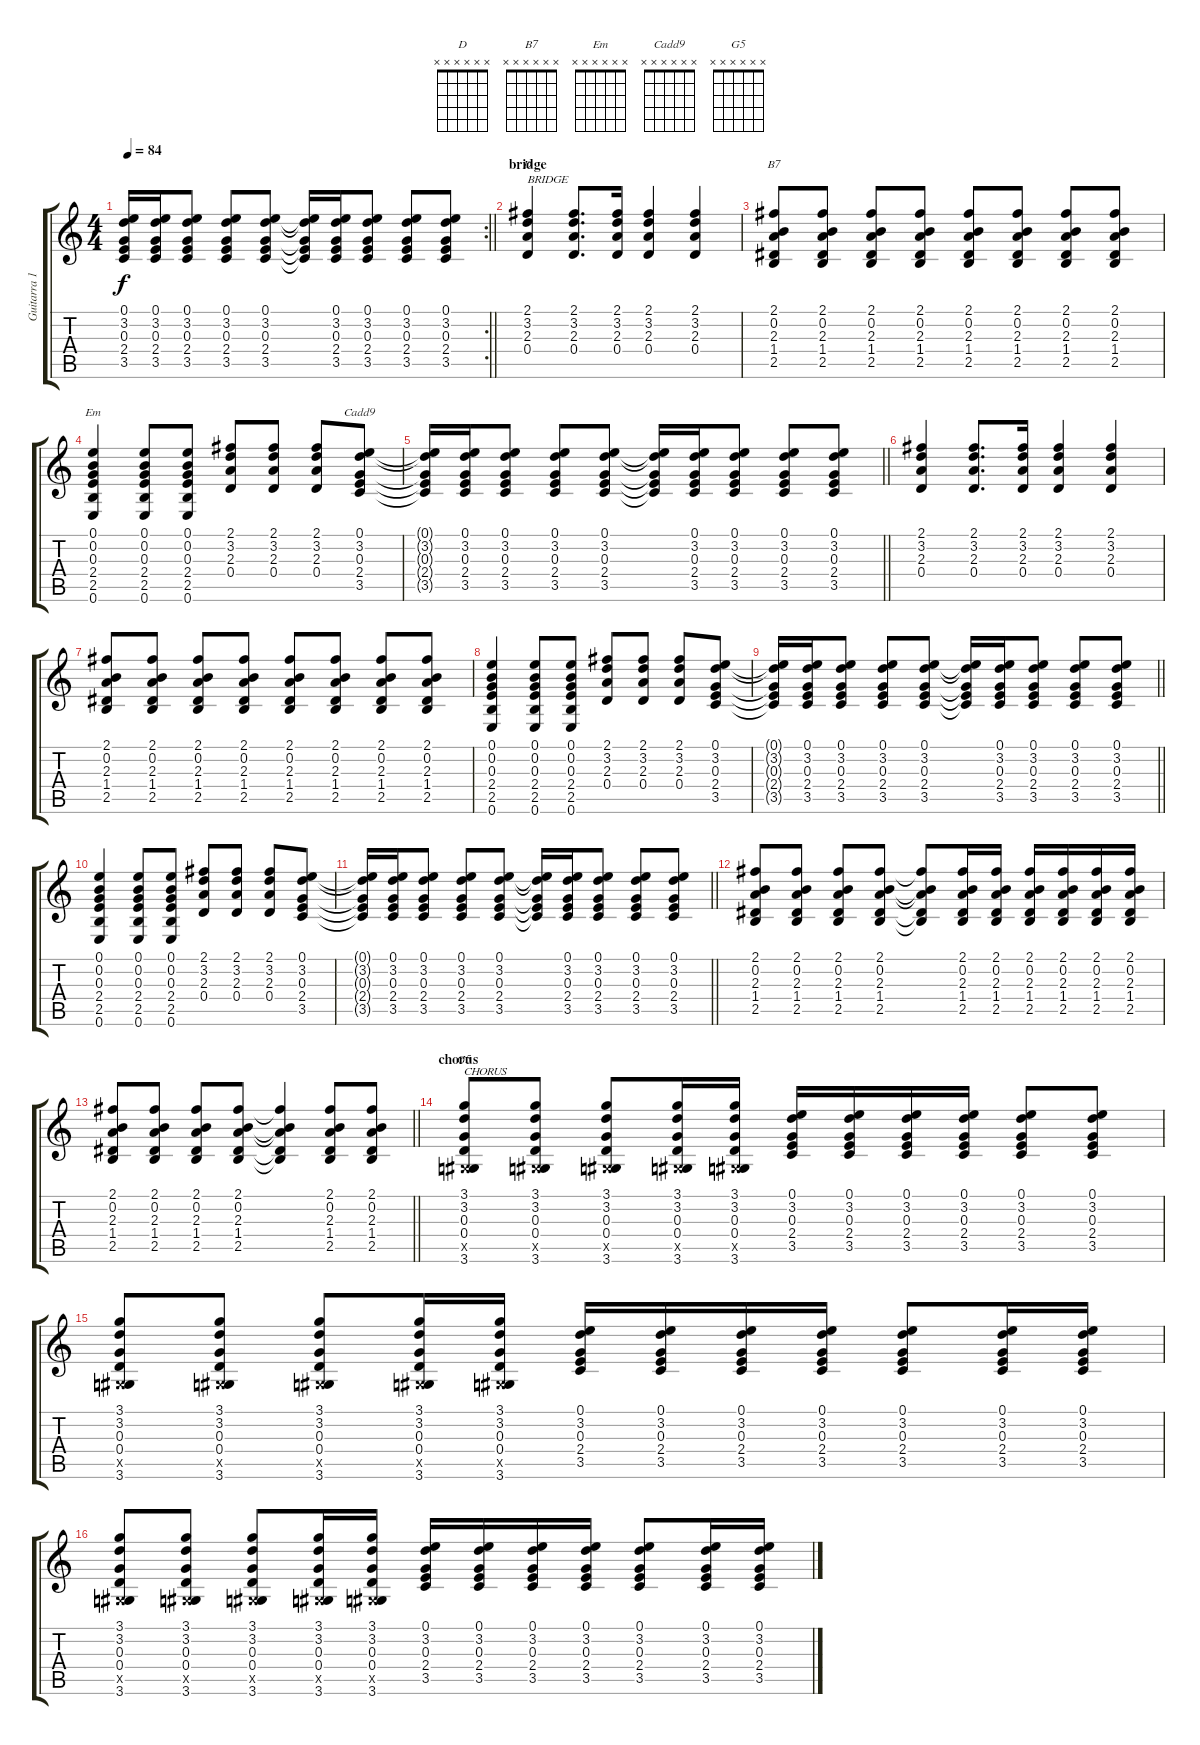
\track ("Guitarra 1" "Guitarra 1") {instrument distortionguitar}
\staff {score tabs}
\tuning (E4 B3 G3 D3 A2 E2) {hide}
\chord ("D" x x x x x x)
\chord ("B7" x x x x x x)
\chord ("Em" x x x x x x)
\chord ("Cadd9" x x x x x x)
\chord ("G5" x x x x x x)
\rc 2
\ts (4 4)
\tempo 84
\clef g2
\barLineRight lightlight
\ks c
(0.1{t} 3.2{t} 0.3{t} 2.4{t} 3.5{t}).16{dy f} (0.1 3.2 0.3 2.4 3.5).16 (0.1 3.2 0.3 2.4 3.5).8 (0.1 3.2 0.3 2.4 3.5).8 (0.1 3.2 0.3 2.4 3.5).8 (0.1{t} 3.2{t} 0.3{t} 2.4{t} 3.5{t}).16 (0.1 3.2 0.3 2.4 3.5).16 (0.1 3.2 0.3 2.4 3.5).8 (0.1 3.2 0.3 2.4 3.5).8 (0.1 3.2 0.3 2.4 3.5).8 |
\section ("" "bridge")
(2.1 3.2 2.3 0.4).4{ch "D" txt "BRIDGE"} (2.1 3.2 2.3 0.4).8{d} (2.1 3.2 2.3 0.4).16 (2.1 3.2 2.3 0.4).4 (2.1 3.2 2.3 0.4).4 |
(2.1 0.2 2.3 1.4 2.5).8{ch "B7"} (2.1 0.2 2.3 1.4 2.5).8 (2.1 0.2 2.3 1.4 2.5).8 (2.1 0.2 2.3 1.4 2.5).8 (2.1 0.2 2.3 1.4 2.5).8 (2.1 0.2 2.3 1.4 2.5).8 (2.1 0.2 2.3 1.4 2.5).8 (2.1 0.2 2.3 1.4 2.5).8 |
(0.1 0.2 0.3 2.4 2.5 0.6).4{ch "Em"} (0.1 0.2 0.3 2.4 2.5 0.6).8 (0.1 0.2 0.3 2.4 2.5 0.6).8 (2.1 3.2 2.3 0.4).8 (2.1 3.2 2.3 0.4).8 (2.1 3.2 2.3 0.4).8 (0.1 3.2 0.3 2.4 3.5).8{ch "Cadd9"} |
\barLineRight lightlight
(0.1{t} 3.2{t} 0.3{t} 2.4{t} 3.5{t}).16 (0.1 3.2 0.3 2.4 3.5).16 (0.1 3.2 0.3 2.4 3.5).8 (0.1 3.2 0.3 2.4 3.5).8 (0.1 3.2 0.3 2.4 3.5).8 (0.1{t} 3.2{t} 0.3{t} 2.4{t} 3.5{t}).16 (0.1 3.2 0.3 2.4 3.5).16 (0.1 3.2 0.3 2.4 3.5).8 (0.1 3.2 0.3 2.4 3.5).8 (0.1 3.2 0.3 2.4 3.5).8 |
(2.1 3.2 2.3 0.4).4 (2.1 3.2 2.3 0.4).8{d} (2.1 3.2 2.3 0.4).16 (2.1 3.2 2.3 0.4).4 (2.1 3.2 2.3 0.4).4 |
(2.1 0.2 2.3 1.4 2.5).8 (2.1 0.2 2.3 1.4 2.5).8 (2.1 0.2 2.3 1.4 2.5).8 (2.1 0.2 2.3 1.4 2.5).8 (2.1 0.2 2.3 1.4 2.5).8 (2.1 0.2 2.3 1.4 2.5).8 (2.1 0.2 2.3 1.4 2.5).8 (2.1 0.2 2.3 1.4 2.5).8 |
(0.1 0.2 0.3 2.4 2.5 0.6).4 (0.1 0.2 0.3 2.4 2.5 0.6).8 (0.1 0.2 0.3 2.4 2.5 0.6).8 (2.1 3.2 2.3 0.4).8 (2.1 3.2 2.3 0.4).8 (2.1 3.2 2.3 0.4).8 (0.1 3.2 0.3 2.4 3.5).8 |
\barLineRight lightlight
(0.1{t} 3.2{t} 0.3{t} 2.4{t} 3.5{t}).16 (0.1 3.2 0.3 2.4 3.5).16 (0.1 3.2 0.3 2.4 3.5).8 (0.1 3.2 0.3 2.4 3.5).8 (0.1 3.2 0.3 2.4 3.5).8 (0.1{t} 3.2{t} 0.3{t} 2.4{t} 3.5{t}).16 (0.1 3.2 0.3 2.4 3.5).16 (0.1 3.2 0.3 2.4 3.5).8 (0.1 3.2 0.3 2.4 3.5).8 (0.1 3.2 0.3 2.4 3.5).8 |
(0.1 0.2 0.3 2.4 2.5 0.6).4 (0.1 0.2 0.3 2.4 2.5 0.6).8 (0.1 0.2 0.3 2.4 2.5 0.6).8 (2.1 3.2 2.3 0.4).8 (2.1 3.2 2.3 0.4).8 (2.1 3.2 2.3 0.4).8 (0.1 3.2 0.3 2.4 3.5).8 |
\barLineRight lightlight
(0.1{t} 3.2{t} 0.3{t} 2.4{t} 3.5{t}).16 (0.1 3.2 0.3 2.4 3.5).16 (0.1 3.2 0.3 2.4 3.5).8 (0.1 3.2 0.3 2.4 3.5).8 (0.1 3.2 0.3 2.4 3.5).8 (0.1{t} 3.2{t} 0.3{t} 2.4{t} 3.5{t}).16 (0.1 3.2 0.3 2.4 3.5).16 (0.1 3.2 0.3 2.4 3.5).8 (0.1 3.2 0.3 2.4 3.5).8 (0.1 3.2 0.3 2.4 3.5).8 |
(2.1 0.2 2.3 1.4 2.5).8 (2.1 0.2 2.3 1.4 2.5).8 (2.1 0.2 2.3 1.4 2.5).8 (2.1 0.2 2.3 1.4 2.5).8 (2.1{t} 0.2{t} 2.3{t} 1.4{t} 2.5{t}).8 (2.1 0.2 2.3 1.4 2.5).16 (2.1 0.2 2.3 1.4 2.5).16 (2.1 0.2 2.3 1.4 2.5).16 (2.1 0.2 2.3 1.4 2.5).16 (2.1 0.2 2.3 1.4 2.5).16 (2.1 0.2 2.3 1.4 2.5).16 |
\barLineRight lightlight
(2.1 0.2 2.3 1.4 2.5).8 (2.1 0.2 2.3 1.4 2.5).8 (2.1 0.2 2.3 1.4 2.5).8 (2.1 0.2 2.3 1.4 2.5).8 (2.1{t} 0.2{t} 2.3{t} 1.4{t} 2.5{t}).4 (2.1 0.2 2.3 1.4 2.5).8 (2.1 0.2 2.3 1.4 2.5).8 |
\section ("" "chorus")
(3.1 3.2 0.3 0.4 -1.5{x} 3.6).8{ch "G5" txt "CHORUS"} (3.1 3.2 0.3 0.4 -1.5{x} 3.6).8 (3.1 3.2 0.3 0.4 -1.5{x} 3.6).8 (3.1 3.2 0.3 0.4 -1.5{x} 3.6).16 (3.1 3.2 0.3 0.4 -1.5{x} 3.6).16 (0.1 3.2 0.3 2.4 3.5).16 (0.1 3.2 0.3 2.4 3.5).16 (0.1 3.2 0.3 2.4 3.5).16 (0.1 3.2 0.3 2.4 3.5).16 (0.1 3.2 0.3 2.4 3.5).8 (0.1 3.2 0.3 2.4 3.5).8 |
(3.1 3.2 0.3 0.4 -1.5{x} 3.6).8 (3.1 3.2 0.3 0.4 -1.5{x} 3.6).8 (3.1 3.2 0.3 0.4 -1.5{x} 3.6).8 (3.1 3.2 0.3 0.4 -1.5{x} 3.6).16 (3.1 3.2 0.3 0.4 -1.5{x} 3.6).16 (0.1 3.2 0.3 2.4 3.5).16 (0.1 3.2 0.3 2.4 3.5).16 (0.1 3.2 0.3 2.4 3.5).16 (0.1 3.2 0.3 2.4 3.5).16 (0.1 3.2 0.3 2.4 3.5).8 (0.1 3.2 0.3 2.4 3.5).16 (0.1 3.2 0.3 2.4 3.5).16 |
(3.1 3.2 0.3 0.4 -1.5{x} 3.6).8 (3.1 3.2 0.3 0.4 -1.5{x} 3.6).8 (3.1 3.2 0.3 0.4 -1.5{x} 3.6).8 (3.1 3.2 0.3 0.4 -1.5{x} 3.6).16 (3.1 3.2 0.3 0.4 -1.5{x} 3.6).16 (0.1 3.2 0.3 2.4 3.5).16 (0.1 3.2 0.3 2.4 3.5).16 (0.1 3.2 0.3 2.4 3.5).16 (0.1 3.2 0.3 2.4 3.5).16 (0.1 3.2 0.3 2.4 3.5).8 (0.1 3.2 0.3 2.4 3.5).16 (0.1 3.2 0.3 2.4 3.5).16
